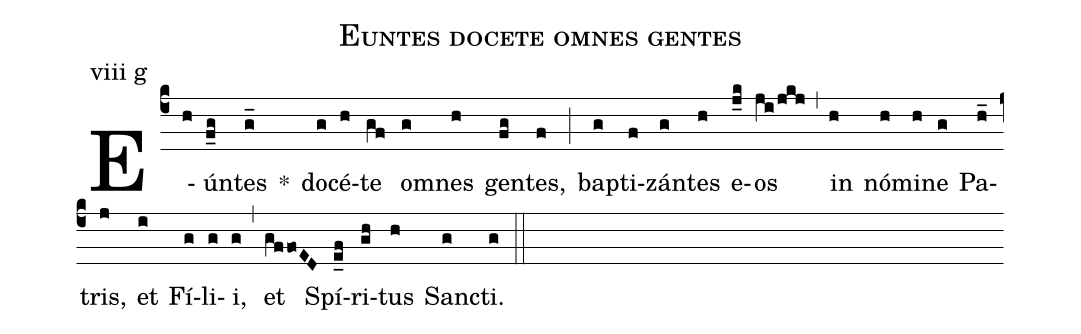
name: Euntes docete omnes gentes;
annotation: viii g;
mode: 8;
%%
(c4)
E(h)ún(f_g)tes(g_) *()
do(g)cé(h)te(gf) o(g)mnes(h) gen(fg)tes,(f) (;)
bap(g)ti(f)zán(g)tes(h) e(j_k)os(ji/jkj) (,)
in(h) nó(h)mi(h)ne(g) Pa(h_)tris,(j) et(i) Fí(g)li(g)i,(g) (,)
et(gffoED) Spí(e_f)ri(gh)tus(h) San(g)cti.(g) (::)
